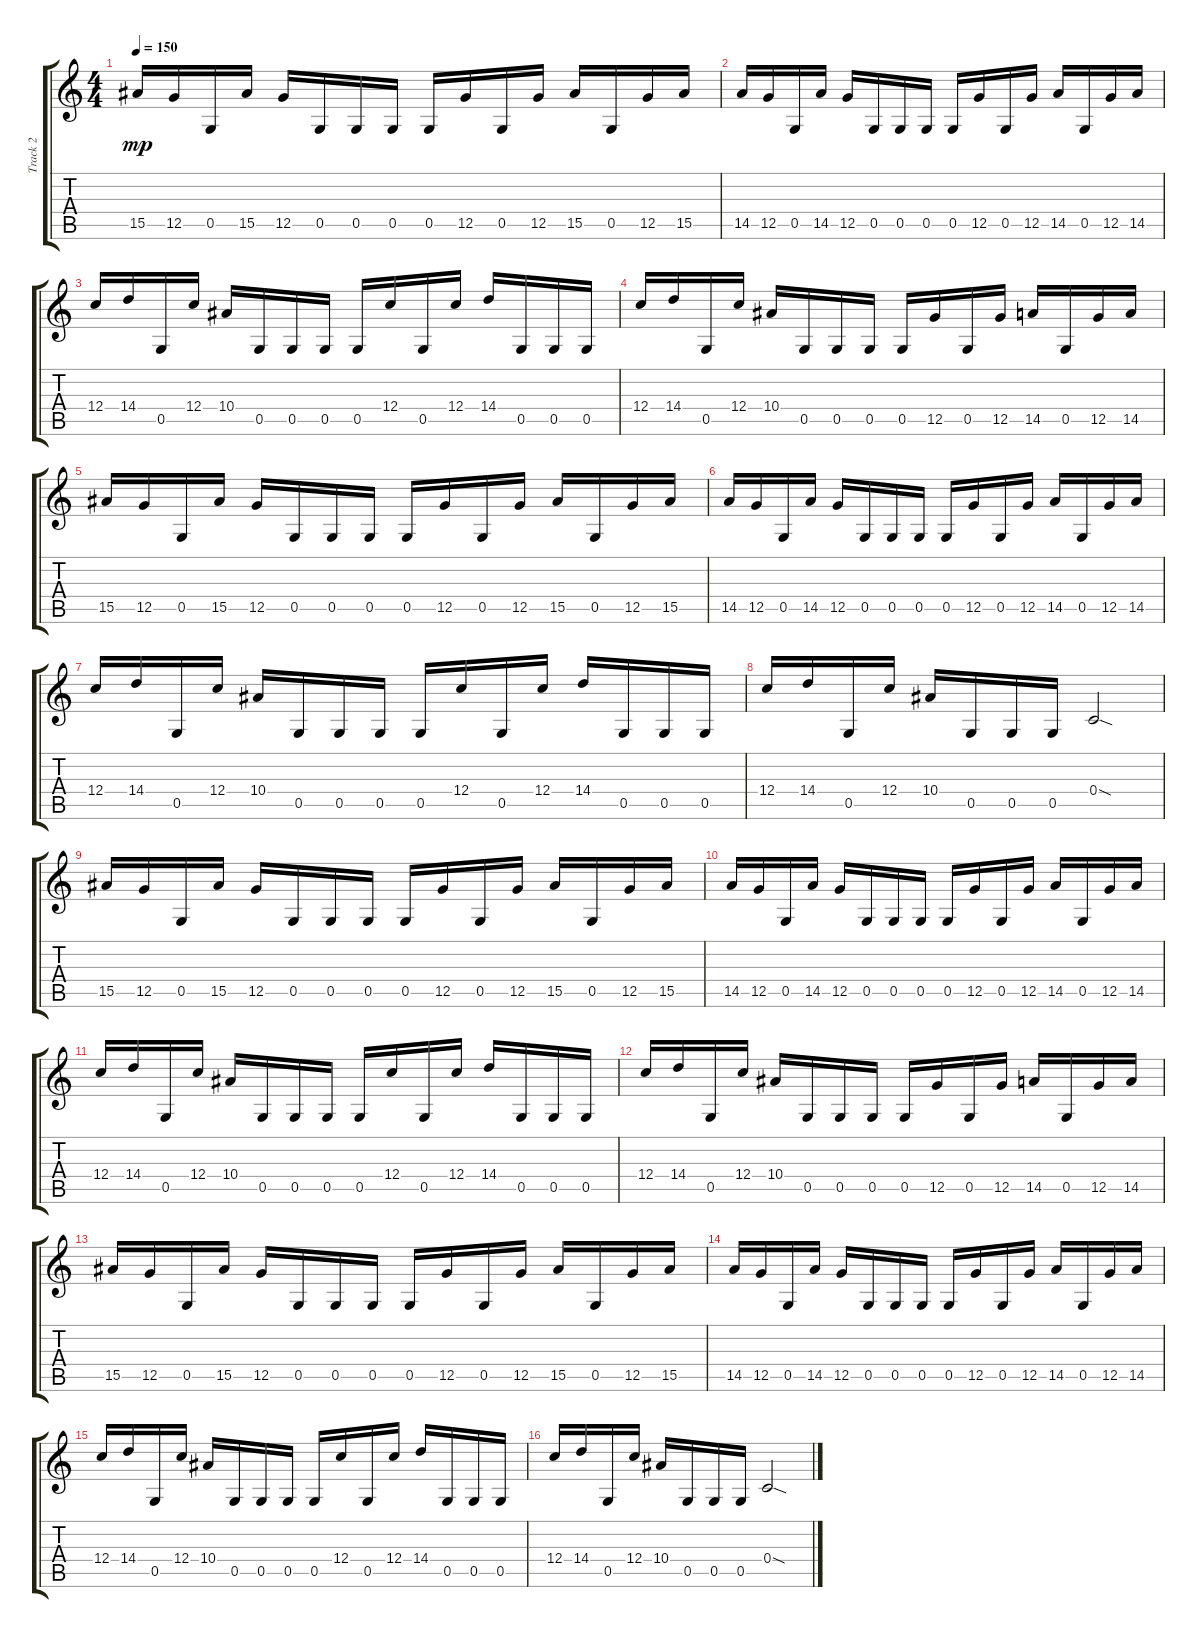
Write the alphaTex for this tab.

\track ("Track 2" "Track 2") {instrument overdrivenguitar}
\staff {score tabs}
\tuning (D4 A3 F3 C3 G2 C2) {hide}
\ts (4 4)
\tempo 150
\clef g2
\ks c
15.5.16{dy mp} 12.5.16 0.5.16 15.5.16 12.5.16 0.5.16 0.5.16 0.5.16 0.5.16 12.5.16 0.5.16 12.5.16 15.5.16 0.5.16 12.5.16 15.5.16 |
14.5.16 12.5.16 0.5.16 14.5.16 12.5.16 0.5.16 0.5.16 0.5.16 0.5.16 12.5.16 0.5.16 12.5.16 14.5.16 0.5.16 12.5.16 14.5.16 |
12.4.16 14.4.16 0.5.16 12.4.16 10.4.16 0.5.16 0.5.16 0.5.16 0.5.16 12.4.16 0.5.16 12.4.16 14.4.16 0.5.16 0.5.16 0.5.16 |
12.4.16 14.4.16 0.5.16 12.4.16 10.4.16 0.5.16 0.5.16 0.5.16 0.5.16 12.5.16 0.5.16 12.5.16 14.5.16 0.5.16 12.5.16 14.5.16 |
15.5.16 12.5.16 0.5.16 15.5.16 12.5.16 0.5.16 0.5.16 0.5.16 0.5.16 12.5.16 0.5.16 12.5.16 15.5.16 0.5.16 12.5.16 15.5.16 |
14.5.16 12.5.16 0.5.16 14.5.16 12.5.16 0.5.16 0.5.16 0.5.16 0.5.16 12.5.16 0.5.16 12.5.16 14.5.16 0.5.16 12.5.16 14.5.16 |
12.4.16 14.4.16 0.5.16 12.4.16 10.4.16 0.5.16 0.5.16 0.5.16 0.5.16 12.4.16 0.5.16 12.4.16 14.4.16 0.5.16 0.5.16 0.5.16 |
12.4.16 14.4.16 0.5.16 12.4.16 10.4.16 0.5.16 0.5.16 0.5.16 0.4{sod}.2 |
15.5.16 12.5.16 0.5.16 15.5.16 12.5.16 0.5.16 0.5.16 0.5.16 0.5.16 12.5.16 0.5.16 12.5.16 15.5.16 0.5.16 12.5.16 15.5.16 |
14.5.16 12.5.16 0.5.16 14.5.16 12.5.16 0.5.16 0.5.16 0.5.16 0.5.16 12.5.16 0.5.16 12.5.16 14.5.16 0.5.16 12.5.16 14.5.16 |
12.4.16 14.4.16 0.5.16 12.4.16 10.4.16 0.5.16 0.5.16 0.5.16 0.5.16 12.4.16 0.5.16 12.4.16 14.4.16 0.5.16 0.5.16 0.5.16 |
12.4.16 14.4.16 0.5.16 12.4.16 10.4.16 0.5.16 0.5.16 0.5.16 0.5.16 12.5.16 0.5.16 12.5.16 14.5.16 0.5.16 12.5.16 14.5.16 |
15.5.16 12.5.16 0.5.16 15.5.16 12.5.16 0.5.16 0.5.16 0.5.16 0.5.16 12.5.16 0.5.16 12.5.16 15.5.16 0.5.16 12.5.16 15.5.16 |
14.5.16 12.5.16 0.5.16 14.5.16 12.5.16 0.5.16 0.5.16 0.5.16 0.5.16 12.5.16 0.5.16 12.5.16 14.5.16 0.5.16 12.5.16 14.5.16 |
12.4.16 14.4.16 0.5.16 12.4.16 10.4.16 0.5.16 0.5.16 0.5.16 0.5.16 12.4.16 0.5.16 12.4.16 14.4.16 0.5.16 0.5.16 0.5.16 |
12.4.16 14.4.16 0.5.16 12.4.16 10.4.16 0.5.16 0.5.16 0.5.16 0.4{sod}.2
